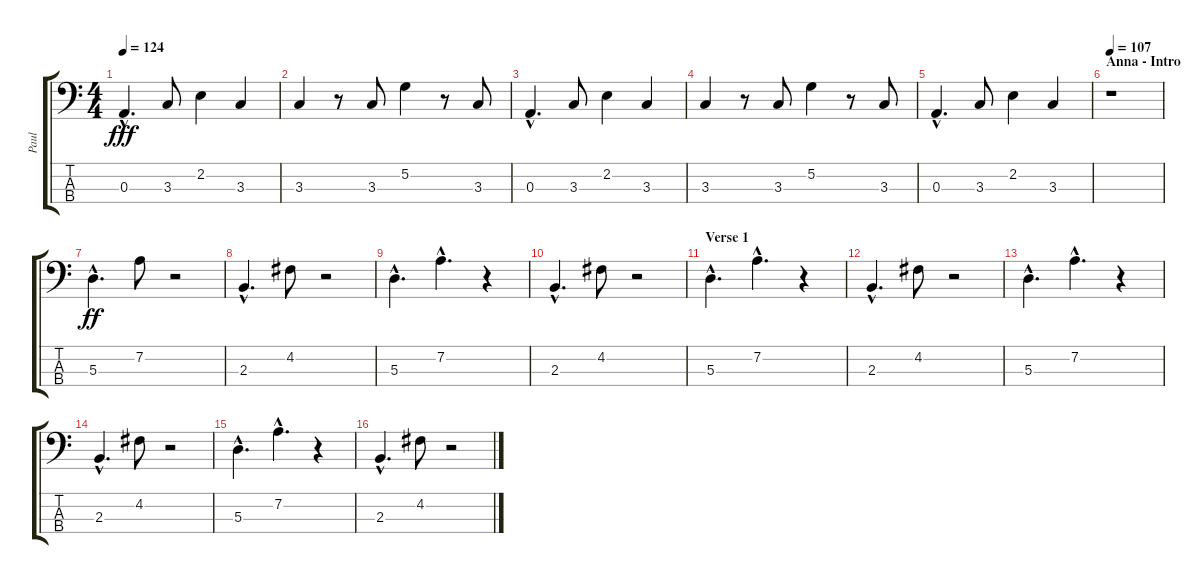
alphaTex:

\track ("Paul" "Paul") {instrument electricbassfinger}
\staff {score tabs}
\tuning (G2 D2 A1 E1) {hide}
\ts (4 4)
\tempo 124
\clef f4
\ks c
0.3{hac}.4{d dy fff} 3.3.8 2.2.4 3.3.4 |
3.3.4 r.8 3.3.8 5.2.4 r.8 3.3.8 |
0.3{hac}.4{d} 3.3.8 2.2.4 3.3.4 |
3.3.4 r.8 3.3.8 5.2.4 r.8 3.3.8 |
0.3{hac}.4{d} 3.3.8 2.2.4 3.3.4 |
\section ("" "Anna - Intro")
\tempo 107
r.1{volume 15 instrument acousticbass} |
5.3{hac}.4{d dy ff} 7.2.8 r.2 |
2.3{hac}.4{d} 4.2.8 r.2 |
5.3{hac}.4{d} 7.2{hac}.4{d} r.4 |
2.3{hac}.4{d} 4.2.8 r.2 |
\section ("" "Verse 1")
5.3{hac}.4{d} 7.2{hac}.4{d} r.4 |
2.3{hac}.4{d} 4.2.8 r.2 |
5.3{hac}.4{d} 7.2{hac}.4{d} r.4 |
2.3{hac}.4{d} 4.2.8 r.2 |
5.3{hac}.4{d} 7.2{hac}.4{d} r.4 |
2.3{hac}.4{d} 4.2.8 r.2
